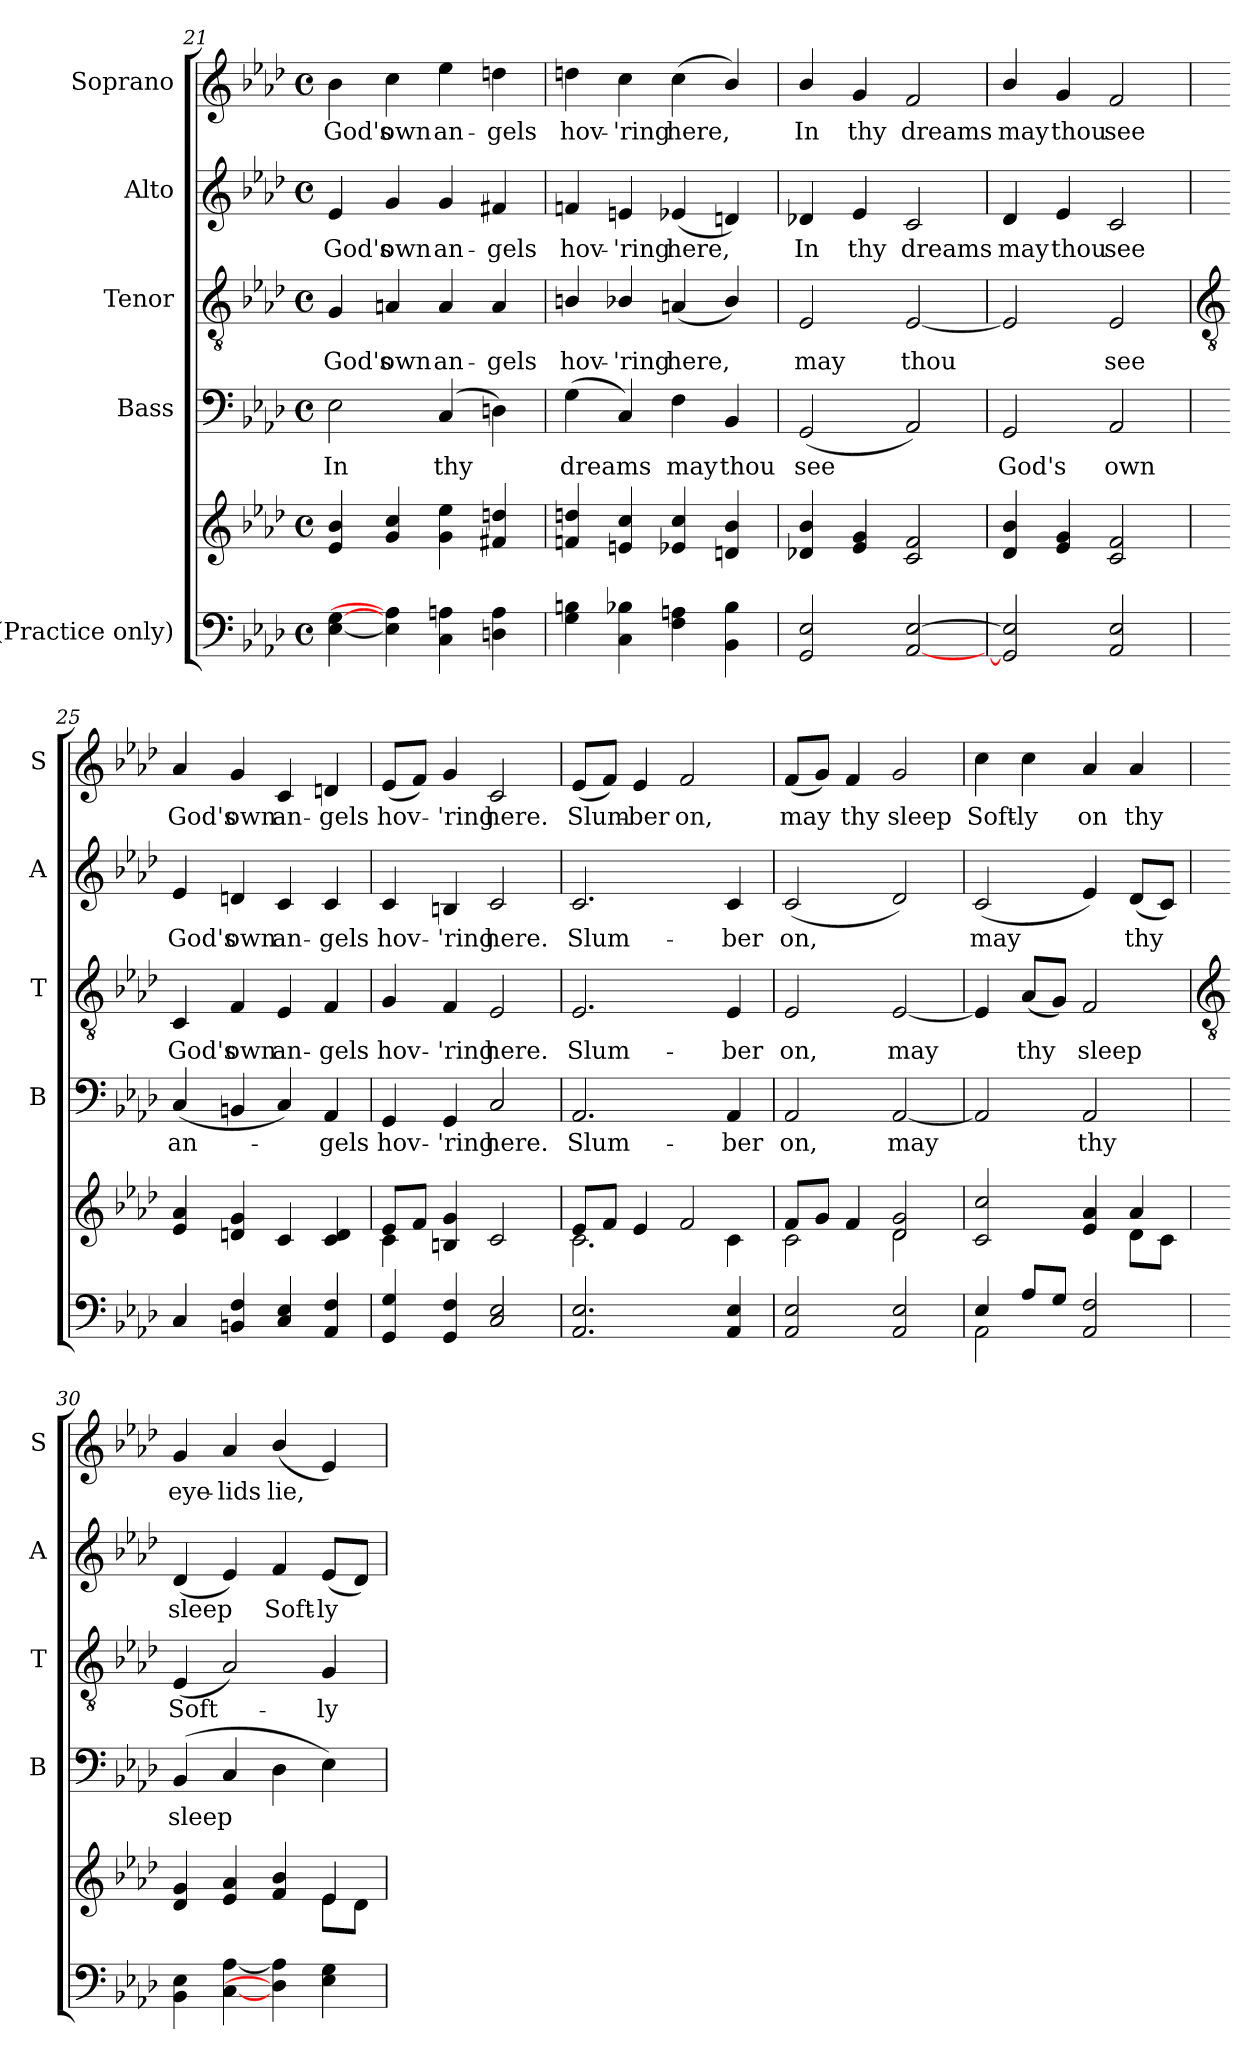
**kern	**kern	**kern	**text	**kern	**text	**kern	**text	**kern	**text
*part5	*part5	*part4	*part4	*part3	*part3	*part2	*part2	*part1	*part1
*staff6	*staff5	*staff4	*staff4	*staff3	*staff3	*staff2	*staff2	*staff1	*staff1
*I"(Practice only)	*	*I"Bass	*	*I"Tenor	*	*I"Alto	*	*I"Soprano	*
*	*	*I'B	*	*I'T	*	*I'A	*	*I'S	*
*clefF4	*clefG2	*clefF4	*	*clefGv2	*	*clefG2	*	*clefG2	*
*k[b-e-a-d-]	*k[b-e-a-d-]	*k[b-e-a-d-]	*	*k[b-e-a-d-]	*	*k[b-e-a-d-]	*	*k[b-e-a-d-]	*
*A-:	*A-:	*A-:	*	*A-:	*	*A-:	*	*A-:	*
*M4/4	*M4/4	*M4/4	*	*M4/4	*	*M4/4	*	*M4/4	*
*met(c)	*met(c)	*met(c)	*	*met(c)	*	*met(c)	*	*met(c)	*
=21	=21	=21	=21	=21	=21	=21	=21	=21	=21
!	!	!	!LO:LY:b	!	!LO:LY:b	!	!LO:LY:b	!	!LO:LY:b
[4E- [4G	4e- 4b-	2E-	In	4G	God's	4e-	God's	4b-	God's
!	!	!	!	!	!LO:LY:b	!	!LO:LY:b	!	!LO:LY:b
4E-] 4A]	4g 4cc	.	.	4An	own	4g	own	4cc	own
!	!	!	!LO:LY:b	!	!LO:LY:b	!	!LO:LY:b	!	!LO:LY:b
4C 4A	4g 4ee-	(<4C	thy	4A	an-	4g	an-	4ee-	an-
!	!	!	!	!	!LO:LY:b	!	!LO:LY:b	!	!LO:LY:b
4Dn 4A	4f#X 4ddn	4Dn)	.	4A	-gels	4f#X	-gels	4ddn	-gels
=22	=22	=22	=22	=22	=22	=22	=22	=22	=22
!	!	!	!LO:LY:b	!	!LO:LY:b	!	!LO:LY:b	!	!LO:LY:b
4G 4Bn	4fn 4ddn	(<4G	dreams	4Bn/	hov-	4fn	hov-	4ddn	hov-
!	!	!	!	!	!LO:LY:b	!	!LO:LY:b	!	!LO:LY:b
4C 4B-X	4en 4cc	4C)	.	4B-X/	-'ring	4en	-'ring	4cc	-'ring
!	!	!	!LO:LY:b	!	!LO:LY:b	!	!LO:LY:b	!	!LO:LY:b
4F 4An	4e-X 4cc	4F	may	(<4An	here,	(<4e-X	here,	(<4cc	here,
!	!	!	!LO:LY:b	!	!	!	!	!	!
4BB- 4B-	4dn/ 4b-/	4BB-	thou	4B-/)	.	4dn)	.	4b-/)	.
=23	=23	=23	=23	=23	=23	=23	=23	=23	=23
!	!	!	!LO:LY:b	!	!LO:LY:b	!	!LO:LY:b	!	!LO:LY:b
2GG 2E-	4d-X/ 4b-/	(<2GG	see	2E-	may	4d-X	In	4b-/	In
!	!	!	!	!	!	!	!LO:LY:b	!	!LO:LY:b
.	4e- 4g	.	.	.	.	4e-	thy	4g	thy
!	!	!	!	!	!LO:LY:b	!	!LO:LY:b	!	!LO:LY:b
[2AA- [2E-	2c 2f	2AA-)	.	[2E-	thou	2c	dreams	2f	dreams
=24	=24	=24	=24	=24	=24	=24	=24	=24	=24
!	!	!	!LO:LY:b	!	!	!	!LO:LY:b	!	!LO:LY:b
2GG] 2E-]	4d-/ 4b-/	2GG	God's	2E-]	.	4d-	may	4b-/	may
!	!	!	!	!	!	!	!LO:LY:b	!	!LO:LY:b
.	4e- 4g	.	.	.	.	4e-	thou	4g	thou
!	!	!	!LO:LY:b	!	!LO:LY:b	!	!LO:LY:b	!	!LO:LY:b
2AA- 2E-	2c 2f	2AA-	own	2E-	see	2c	see	2f	see
!!LO:LB:g=z
=25	=25	=25	=25	=25	=25	=25	=25	=25	=25
*	*	*	*	*clefGv2	*	*	*	*	*
*^	*^	*	*	*	*	*	*	*	*
!	!	!	!	!	!LO:LY:b	!	!LO:LY:b	!	!LO:LY:b	!	!LO:LY:b
4C	1ryy	4e- 4a-	1ryy	(<4C	an-	4C	God's	4e-	God's	4a-	God's
!	!	!	!	!	!	!	!LO:LY:b	!	!LO:LY:b	!	!LO:LY:b
4BBn 4F	.	4dn 4g	.	4BBn	.	4F	own	4dn	own	4g	own
!	!	!	!	!	!	!	!LO:LY:b	!	!LO:LY:b	!	!LO:LY:b
4C 4E-	.	4c	.	4C)	.	4E-	an-	4c	an-	4c	an-
!	!	!	!	!	!LO:LY:b	!	!LO:LY:b	!	!LO:LY:b	!	!LO:LY:b
4AA- 4F	.	4c 4d	.	4AA-	gels	4F	-gels	4c	-gels	4dn	-gels
=26	=26	=26	=26	=26	=26	=26	=26	=26	=26	=26	=26
!	!	!	!	!	!LO:LY:b	!	!LO:LY:b	!	!LO:LY:b	!	!LO:LY:b
4GG 4G	1ryy	8e-L	4c\	4GG	hov-	4G	hov-	4c	hov-	(<8e-L	hov-
.	.	8fJ	.	.	.	.	.	.	.	8fJ)	.
!	!	!	!	!	!LO:LY:b	!	!LO:LY:b	!	!LO:LY:b	!	!LO:LY:b
4GG 4F	.	4Bn 4g	2.ryy	4GG	-'ring	4F	-'ring	4Bn	-'ring	4g	'ring
!	!	!	!	!	!LO:LY:b	!	!LO:LY:b	!	!LO:LY:b	!	!LO:LY:b
2C 2E-	.	2c	.	2C	here.	2E-	here.	2c	here.	2c	here.
=27	=27	=27	=27	=27	=27	=27	=27	=27	=27	=27	=27
!	!	!	!	!	!LO:LY:b	!	!LO:LY:b	!	!LO:LY:b	!	!LO:LY:b
2.AA- 2.E-	1ryy	8e-L	2.c\	2.AA-	Slum-	2.E-	Slum-	2.c	Slum-	(<8e-L	Slum-
.	.	8fJ	.	.	.	.	.	.	.	8fJ)	.
!	!	!	!	!	!	!	!	!	!	!	!LO:LY:b
.	.	4e-	.	.	.	.	.	.	.	4e-	ber
!	!	!	!	!	!	!	!	!	!	!	!LO:LY:b
.	.	2f	.	.	.	.	.	.	.	2f	on,
!	!	!	!	!	!LO:LY:b	!	!LO:LY:b	!	!LO:LY:b	!	!
4AA- 4E-	.	.	4c\	4AA-	-ber	4E-	-ber	4c	-ber	.	.
=28	=28	=28	=28	=28	=28	=28	=28	=28	=28	=28	=28
!	!	!	!	!	!LO:LY:b	!	!LO:LY:b	!	!LO:LY:b	!	!LO:LY:b
2AA- 2E-	1ryy	8fL	2c\	2AA-	on,	2E-	on,	(<2c	on,	(<8fL	may
.	.	8gJ	.	.	.	.	.	.	.	8gJ)	.
!	!	!	!	!	!	!	!	!	!	!	!LO:LY:b
.	.	4f	.	.	.	.	.	.	.	4f	thy
!	!	!	!	!	!LO:LY:b	!	!LO:LY:b	!	!	!	!LO:LY:b
2AA- 2E-	.	2d- 2g	2d-\	[2AA-	may	[2E-	may	2d-)	.	2g	sleep
=29	=29	=29	=29	=29	=29	=29	=29	=29	=29	=29	=29
!	!	!	!	!	!	!	!	!	!LO:LY:b	!	!LO:LY:b
4E-/	2AA-\	2c 2cc	2.ryy	2AA-]	.	4E-]	.	(<2c	may	4cc	Soft-
!	!	!	!	!	!	!	!LO:LY:b	!	!	!	!LO:LY:b
8A-/L	.	.	.	.	.	(<8A-L	thy	.	.	4cc	-ly
8G/J	.	.	.	.	.	8GJ)	.	.	.	.	.
!	!	!	!	!	!LO:LY:b	!	!LO:LY:b	!	!	!	!LO:LY:b
2ryy	2AA- 2F	4e- 4a-	.	2AA-	thy	2F	sleep	4e-)	.	4a-	on
!	!	!	!	!	!	!	!	!	!LO:LY:b	!	!LO:LY:b
.	.	4a-	8d-\L	.	.	.	.	(<8d-L	thy	4a-	thy
.	.	.	8c\J	.	.	.	.	8cJ)	.	.	.
!!LO:LB:g=z
=30	=30	=30	=30	=30	=30	=30	=30	=30	=30	=30	=30
*	*	*	*	*	*	*clefGv2	*	*	*	*	*
!	!	!	!	!	!LO:LY:b	!	!LO:LY:b	!	!LO:LY:b	!	!LO:LY:b
1ryy	4BB- 4E-	4d- 4g	2.ryy	(>4BB-	sleep	(<4E-	Soft-	(<4d-	sleep	4g	eye-
!	!	!	!	!	!	!	!	!	!	!	!LO:LY:b
.	[4C [4A-	4e- 4a-	.	4C	.	2A-)	.	4e-)	.	4a-	-lids
!	!	!	!	!	!	!	!	!	!LO:LY:b	!	!LO:LY:b
.	4D-] 4A-]	4f/ 4b-/	.	4D-	.	.	.	4f	Soft-	(<4b-/	lie,
!	!	!	!	!	!	!	!LO:LY:b	!	!LO:LY:b	!	!
.	4E- 4G	4e-	8e-\L	4E-)	.	4G	ly	(<8e-L	-ly	4e-)	.
.	.	.	8d-\J	.	.	.	.	8d-J)	.	.	.
*v	*v	*	*	*	*	*	*	*	*	*	*
*	*v	*v	*	*	*	*	*	*	*	*
=	=	=	=	=	=	=	=	=	=
*-	*-	*-	*-	*-	*-	*-	*-	*-	*-
